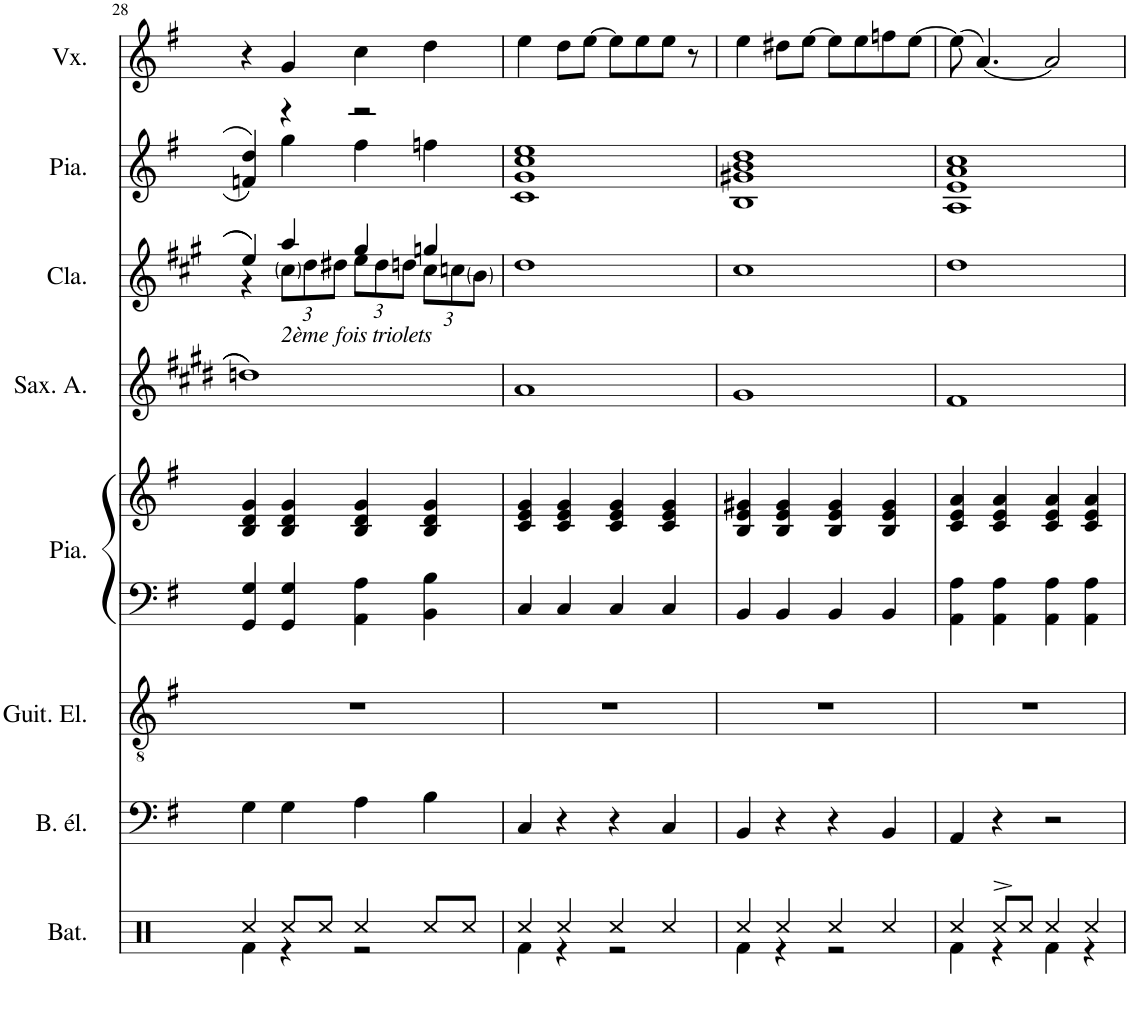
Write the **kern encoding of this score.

**kern	**kern	**kern	**kern	**kern	**kern	**kern	**kern	**kern
*part8	*part7	*part6	*part5	*part5	*part4	*part3	*part2	*part1
*staff9	*staff8	*staff7	*staff6	*staff5	*staff4	*staff3	*staff2	*staff1
*I"Batterie	*I"Basse électrique	*I"Guitare électrique	*I"Piano	*	*I"Saxophone Alto	*I"Clarinette	*I"Piano	*I"Voix
*I'Bat.	*I'B. él.	*I'Guit. El.	*I'Pia.	*	*I'Sax. A.	*I'Cla.	*I'Pia.	*I'Vx.
!!LO:PB:g=z
*clefX	*clefF4	*clefGv2	*clefF4	*clefG2	*clefG2	*clefG2	*clefG2	*clefG2
*	*Trd7c12	*	*	*	*Trd5c9	*Trd1c2	*	*
*k[]	*k[f#]	*k[f#]	*k[f#]	*k[f#]	*k[f#c#g#d#]	*k[f#c#g#]	*k[f#]	*k[f#]
*M4/4	*M4/4	*M4/4	*M4/4	*M4/4	*M4/4	*M4/4	*M4/4	*M4/4
*met(c)	*met(c)	*met(c)	*met(c)	*met(c)	*met(c)	*met(c)	*met(c)	*met(c)
=28	=28	=28	=28	=28	=28	=28	=28	=28
*^	*	*	*	*	*	*^	*^	*
4Rcc/	4Rf\	4G\	1r	4GG/ 4G/	4B/ 4d/ 4g/	1ddn	4ee/	4r	4fn/ 4dd/	4ryy	4r
*	*	*	*	*	*	*	*	*Xbrackettup	*	*	*
!	!	!	!	!	!	!	!LO:TX:b:i:t=2ème fois triolets	!	!	!	!
8Rcc/L	4r	4G\	.	4GG/ 4G/	4B/ 4d/ 4g/	.	4aa/	12cc#\L	4r	4gg\	4g/
.	.	.	.	.	.	.	.	12dd\	.	.	.
8Rcc/J	.	.	.	.	.	.	.	.	.	.	.
.	.	.	.	.	.	.	.	12dd#X\J	.	.	.
4Rcc/	2r	4A\	.	4AA\ 4A\	4B/ 4d/ 4g/	.	4gg#/	12ee\L	2r	4ff#\	4cc\
.	.	.	.	.	.	.	.	12dd#\	.	.	.
.	.	.	.	.	.	.	.	12ddn\J	.	.	.
8Rcc/L	.	4B\	.	4BB\ 4B\	4B/ 4d/ 4g/	.	4ggn/	12cc#\L	.	4ffn\	4dd\
.	.	.	.	.	.	.	.	12ccn\	.	.	.
8Rcc/J	.	.	.	.	.	.	.	.	.	.	.
.	.	.	.	.	.	.	.	12b\J	.	.	.
*	*	*	*	*	*	*	*v	*v	*	*	*
*	*	*	*	*	*	*	*	*v	*v	*
=29	=29	=29	=29	=29	=29	=29	=29	=29	=29
4Rcc/	4Rf\	4C/	1r	4C/	4c/ 4e/ 4g/	1a	1dd	1c 1g 1cc 1ee	4ee\
4Rcc/	4r	4r	.	4C/	4c/ 4e/ 4g/	.	.	.	8dd\L
.	.	.	.	.	.	.	.	.	[8ee\J
4Rcc/	2r	4r	.	4C/	4c/ 4e/ 4g/	.	.	.	8ee\L]
.	.	.	.	.	.	.	.	.	8ee\
4Rcc/	.	4C/	.	4C/	4c/ 4e/ 4g/	.	.	.	8ee\J
.	.	.	.	.	.	.	.	.	8r
=30	=30	=30	=30	=30	=30	=30	=30	=30	=30
4Rcc/	4Rf\	4BB/	1r	4BB/	4B/ 4e/ 4g#X/	1g#	1cc#	1B 1g#X 1b 1dd	4ee\
4Rcc/	4r	4r	.	4BB/	4B/ 4e/ 4g#/	.	.	.	8dd#X\L
.	.	.	.	.	.	.	.	.	[8ee\J
4Rcc/	2r	4r	.	4BB/	4B/ 4e/ 4g#/	.	.	.	8ee\L]
.	.	.	.	.	.	.	.	.	8ee\
4Rcc/	.	4BB/	.	4BB/	4B/ 4e/ 4g#/	.	.	.	8ffn\
.	.	.	.	.	.	.	.	.	[8ee\J
=31	=31	=31	=31	=31	=31	=31	=31	=31	=31
4Rcc/	4Rf\	4AA/	1r	4AA\ 4A\	4c/ 4e/ 4a/	1f#	1dd	1A 1e 1a 1cc	(8ee\]
.	.	.	.	.	.	.	.	.	[4.a/)
8Rcc^>/L	4r	4r	.	4AA\ 4A\	4c/ 4e/ 4a/	.	.	.	.
8Rcc/J	.	.	.	.	.	.	.	.	.
4Rcc/	4Rf\	2r	.	4AA\ 4A\	4c/ 4e/ 4a/	.	.	.	2a/]
4Rcc/	4r	.	.	4AA\ 4A\	4c/ 4e/ 4a/	.	.	.	.
*v	*v	*	*	*	*	*	*	*	*
=	=	=	=	=	=	=	=	=
*-	*-	*-	*-	*-	*-	*-	*-	*-
